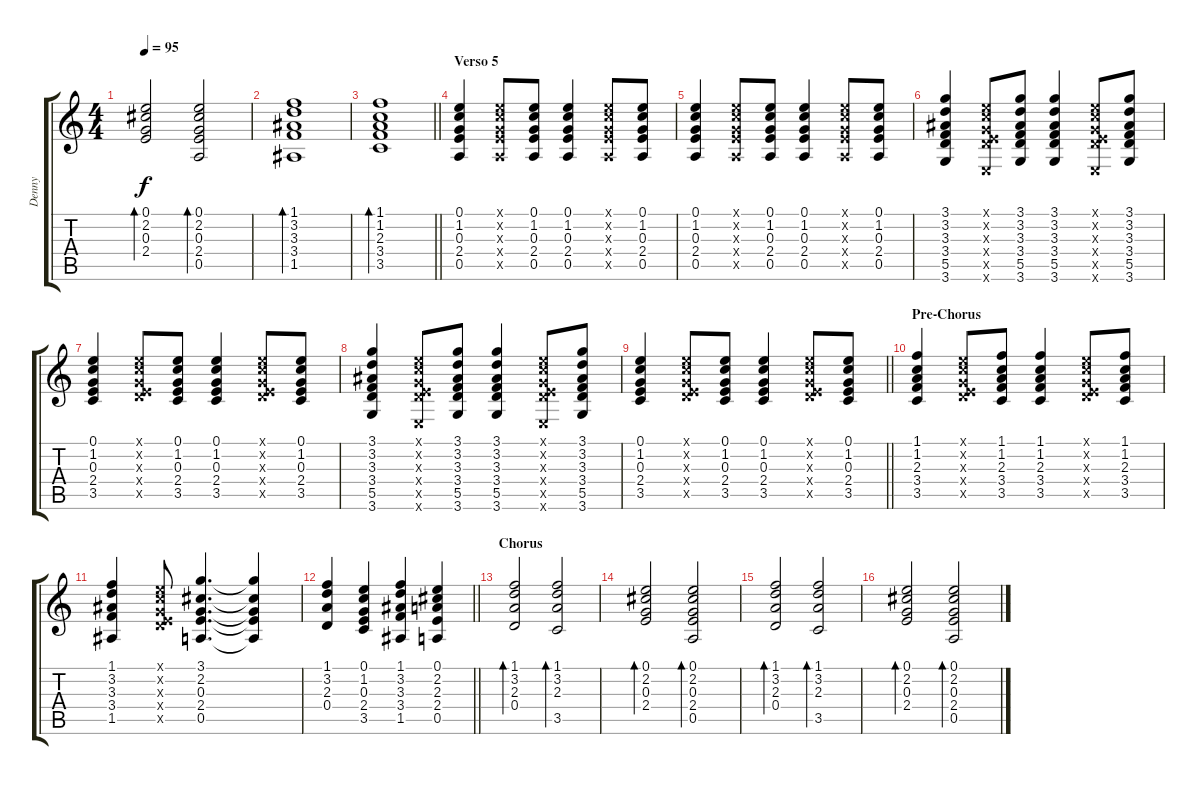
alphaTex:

\track ("Denny" "Denny") {instrument acousticguitarnylon}
\staff {score tabs}
\tuning (E4 B3 G3 D3 A2 E2) {hide}
\ts (4 4)
\tempo 95
\clef g2
\ks c
(0.1 2.2 0.3 2.4).2{bd 60 dy f} (0.1 2.2 0.3 2.4 0.5).2{bd 60} |
(1.1 3.2 3.3 3.4 1.5).1{bd 60} |
\barLineRight lightlight
(1.1 1.2 2.3 3.4 3.5).1{bd 60} |
\section ("" "Verso 5")
(0.1 1.2 0.3 2.4 0.5).4 (0.1{x} 1.2{x} 0.3{x} 2.4{x} 0.5{x}).8 (0.1 1.2 0.3 2.4 0.5).8 (0.1 1.2 0.3 2.4 0.5).4 (0.1{x} 1.2{x} 0.3{x} 2.4{x} 0.5{x}).8 (0.1 1.2 0.3 2.4 0.5).8 |
(0.1 1.2 0.3 2.4 0.5).4 (0.1{x} 1.2{x} 0.3{x} 2.4{x} 0.5{x}).8 (0.1 1.2 0.3 2.4 0.5).8 (0.1 1.2 0.3 2.4 0.5).4 (0.1{x} 1.2{x} 0.3{x} 2.4{x} 0.5{x}).8 (0.1 1.2 0.3 2.4 0.5).8 |
(3.1 3.2 3.3 3.4 5.5 3.6).4 (0.1{x} 1.2{x} 0.3{x} 2.4{x} 5.5{x} 0.6{x}).8 (3.1 3.2 3.3 3.4 5.5 3.6).8 (3.1 3.2 3.3 3.4 5.5 3.6).4 (0.1{x} 1.2{x} 0.3{x} 2.4{x} 5.5{x} 0.6{x}).8 (3.1 3.2 3.3 3.4 5.5 3.6).8 |
(0.1 1.2 0.3 2.4 3.5).4 (0.1{x} 1.2{x} 0.3{x} 2.4{x} 5.5{x}).8 (0.1 1.2 0.3 2.4 3.5).8 (0.1 1.2 0.3 2.4 3.5).4 (0.1{x} 1.2{x} 0.3{x} 2.4{x} 5.5{x}).8 (0.1 1.2 0.3 2.4 3.5).8 |
(3.1 3.2 3.3 3.4 5.5 3.6).4 (0.1{x} 1.2{x} 0.3{x} 2.4{x} 5.5{x} 0.6{x}).8 (3.1 3.2 3.3 3.4 5.5 3.6).8 (3.1 3.2 3.3 3.4 5.5 3.6).4 (0.1{x} 1.2{x} 0.3{x} 2.4{x} 5.5{x} 0.6{x}).8 (3.1 3.2 3.3 3.4 5.5 3.6).8 |
\barLineRight lightlight
(0.1 1.2 0.3 2.4 3.5).4 (0.1{x} 1.2{x} 0.3{x} 2.4{x} 5.5{x}).8 (0.1 1.2 0.3 2.4 3.5).8 (0.1 1.2 0.3 2.4 3.5).4 (0.1{x} 1.2{x} 0.3{x} 2.4{x} 5.5{x}).8 (0.1 1.2 0.3 2.4 3.5).8 |
\section ("" "Pre-Chorus")
(1.1 1.2 2.3 3.4 3.5).4 (0.1{x} 1.2{x} 0.3{x} 2.4{x} 5.5{x}).8 (1.1 1.2 2.3 3.4 3.5).8 (1.1 1.2 2.3 3.4 3.5).4 (0.1{x} 1.2{x} 0.3{x} 2.4{x} 5.5{x}).8 (1.1 1.2 2.3 3.4 3.5).8 |
(1.1 3.2 3.3 3.4 1.5).4 (0.1{x} 1.2{x} 0.3{x} 2.4{x} 5.5{x}).8 (3.1 2.2 0.3 2.4 0.5).4{d} (3.1{t} 2.2{t} 0.3{t} 2.4{t} 0.5{t}).4 |
\barLineRight lightlight
(1.1 3.2 2.3 0.4).4 (0.1 1.2 0.3 2.4 3.5).4 (1.1 3.2 3.3 3.4 1.5).4 (0.1 2.2 2.3 2.4 0.5).4 |
\section ("" "Chorus")
(1.1 3.2 2.3 0.4).2{bd 60} (1.1 3.2 2.3 3.5).2{bd 60} |
(0.1 2.2 0.3 2.4).2{bd 60} (0.1 2.2 0.3 2.4 0.5).2{bd 60} |
(1.1 3.2 2.3 0.4).2{bd 60} (1.1 3.2 2.3 3.5).2{bd 60} |
(0.1 2.2 0.3 2.4).2{bd 60} (0.1 2.2 0.3 2.4 0.5).2{bd 60}
